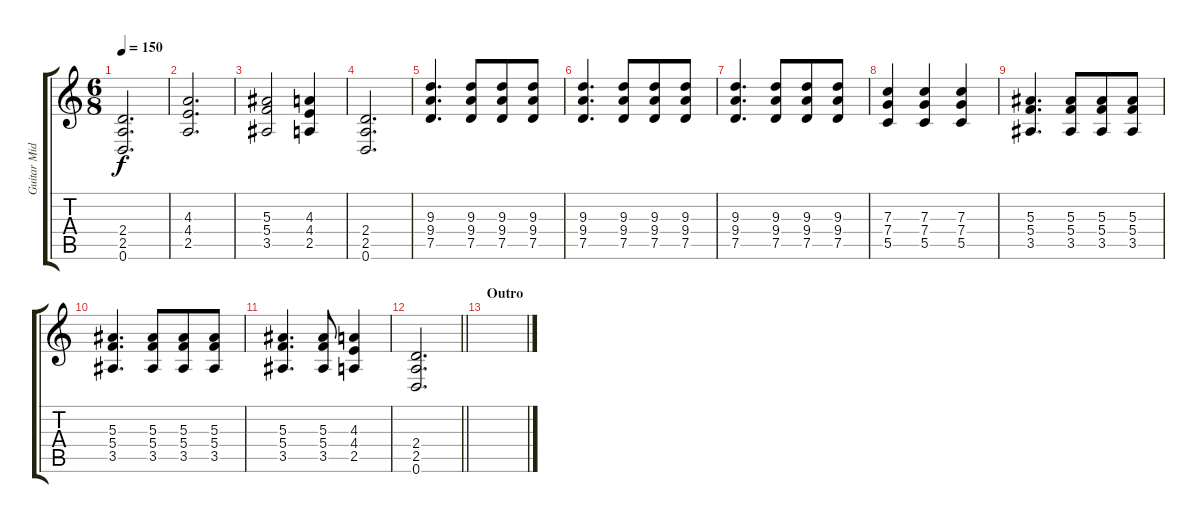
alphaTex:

\track ("Guitar Middle" "Guitar Mid") {instrument distortionguitar}
\staff {score tabs}
\tuning (D4 A3 F3 C3 G2 D2) {hide}
\ts (6 8)
\tempo 150
\clef g2
\ks c
(2.4 2.5 0.6).2{d dy f} |
(4.3 4.4 2.5).2{d} |
(5.3 5.4 3.5).2 (4.3 4.4 2.5).4 |
(2.4 2.5 0.6).2{d} |
(9.3 9.4 7.5).4{d} (9.3 9.4 7.5).8 (9.3 9.4 7.5).8 (9.3 9.4 7.5).8 |
(9.3 9.4 7.5).4{d} (9.3 9.4 7.5).8 (9.3 9.4 7.5).8 (9.3 9.4 7.5).8 |
(9.3 9.4 7.5).4{d} (9.3 9.4 7.5).8 (9.3 9.4 7.5).8 (9.3 9.4 7.5).8 |
(7.3 7.4 5.5).4 (7.3 7.4 5.5).4 (7.3 7.4 5.5).4 |
(5.3 5.4 3.5).4{d} (5.3 5.4 3.5).8 (5.3 5.4 3.5).8 (5.3 5.4 3.5).8 |
(5.3 5.4 3.5).4{d} (5.3 5.4 3.5).8 (5.3 5.4 3.5).8 (5.3 5.4 3.5).8 |
(5.3 5.4 3.5).4{d} (5.3 5.4 3.5).8 (4.3 4.4 2.5).4 |
\barLineRight lightlight
(2.4 2.5 0.6).2{d} |
\section ("" "Outro")
